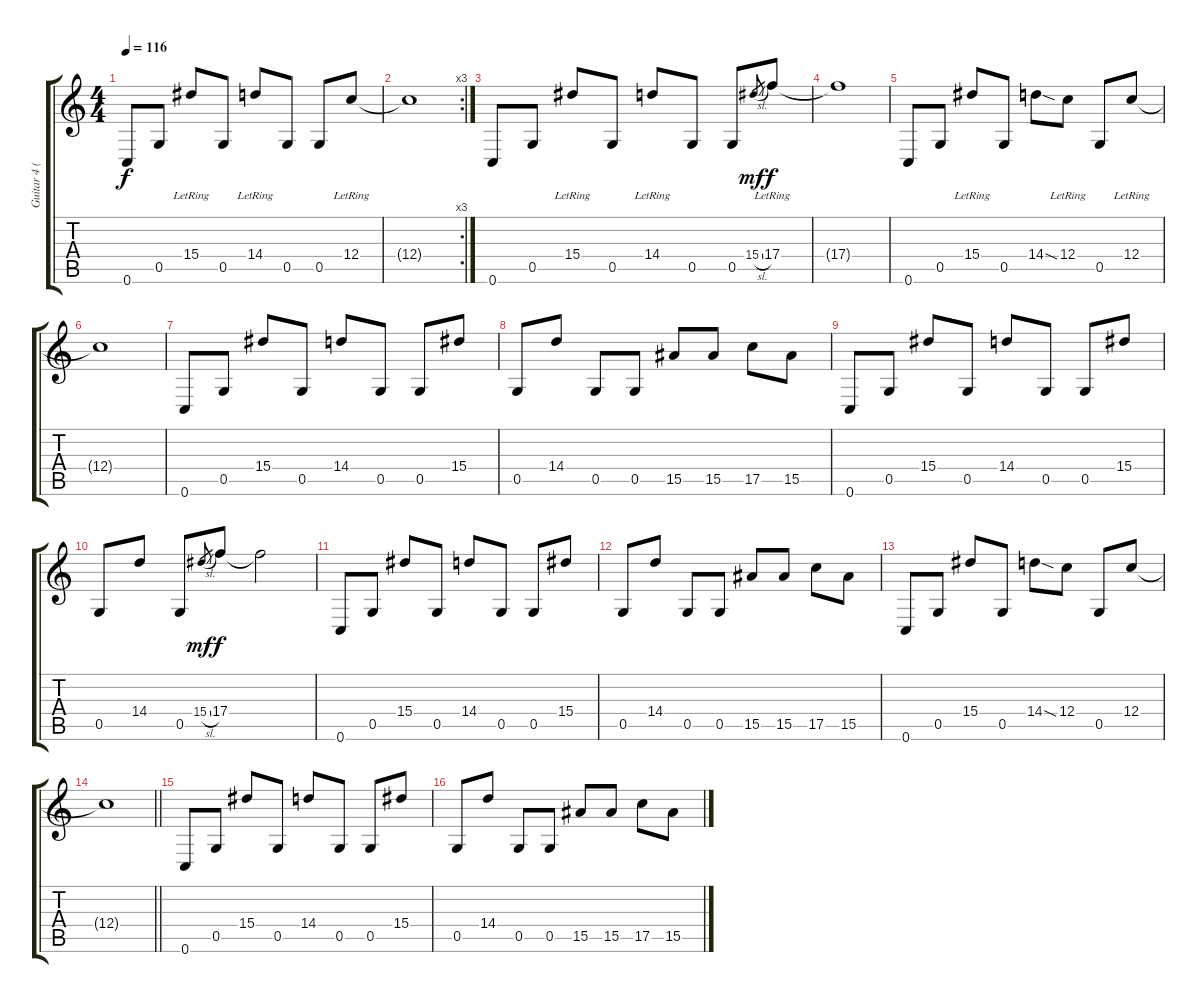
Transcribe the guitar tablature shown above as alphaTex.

\track ("Guitar 4 (Clean- Tuck)" "Guitar 4 (") {instrument electricguitarclean}
\staff {score tabs}
\tuning (D4 A3 F3 C3 G2 C2) {hide}
\ts (4 4)
\tempo 116
\clef g2
\ks c
0.6.8{dy f} 0.5.8 15.4{lr}.8 0.5.8 14.4{lr}.8 0.5.8 0.5.8 12.4{lr}.8 |
\rc 3
12.4{t}.1 |
0.6.8 0.5.8 15.4{lr}.8 0.5.8 14.4{lr}.8 0.5.8 0.5.8 15.4{sl}.8{gr dy mf} 17.4{lr}.8{dy f} |
17.4{t}.1 |
0.6.8 0.5.8 15.4{lr}.8 0.5.8 14.4{sod}.8 12.4{lr}.8 0.5.8 12.4{lr}.8 |
12.4{t}.1 |
0.6.8 0.5.8 15.4.8 0.5.8 14.4.8 0.5.8 0.5.8 15.4.8 |
0.5.8 14.4.8 0.5.8 0.5.8 15.5.8 15.5.8 17.5.8 15.5.8 |
0.6.8 0.5.8 15.4.8 0.5.8 14.4.8 0.5.8 0.5.8 15.4.8 |
0.5.8 14.4.8 0.5.8 15.4{sl}.8{gr dy mf} 17.4.8{dy f} 17.4{t}.2 |
0.6.8 0.5.8 15.4.8 0.5.8 14.4.8 0.5.8 0.5.8 15.4.8 |
0.5.8 14.4.8 0.5.8 0.5.8 15.5.8 15.5.8 17.5.8 15.5.8 |
0.6.8 0.5.8 15.4.8 0.5.8 14.4{sod}.8 12.4.8 0.5.8 12.4.8 |
\barLineRight lightlight
12.4{t}.1 |
0.6.8 0.5.8 15.4.8 0.5.8 14.4.8 0.5.8 0.5.8 15.4.8 |
0.5.8 14.4.8 0.5.8 0.5.8 15.5.8 15.5.8 17.5.8 15.5.8
